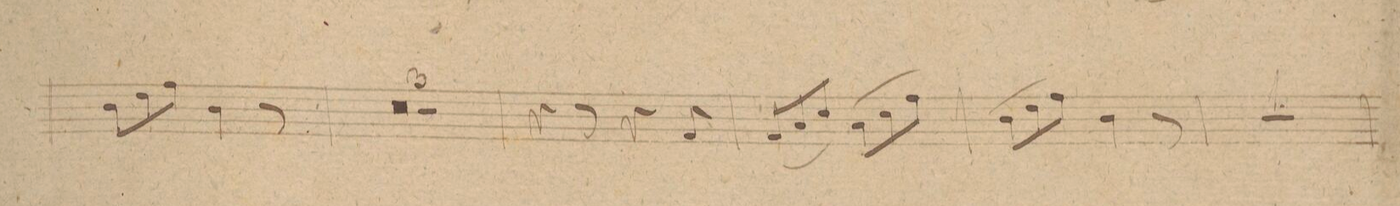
**kern	**dynam
*I"Baſso	*
*clefF4	*
*k[]	*
*M6/8	*
8D\L	.
8F\	.
8A\J	.
4D\	.
8r	.
=17	=17
1.r	.
=18	=18
=19	=19
2.r	.
=20	=20
4r	.
8r	.
4r	.
8AA/	.
=21	=21
(8AA/L	.
8C/	.
8E/J)	.
(8C\L	.
8E\	.
8A\J)	.
=22	=22
(8D\L	.
8F\	.
8A\J)	.
4D\	.
8r	.
=23	=23
2.r	.
=24	=24
*-	*-
